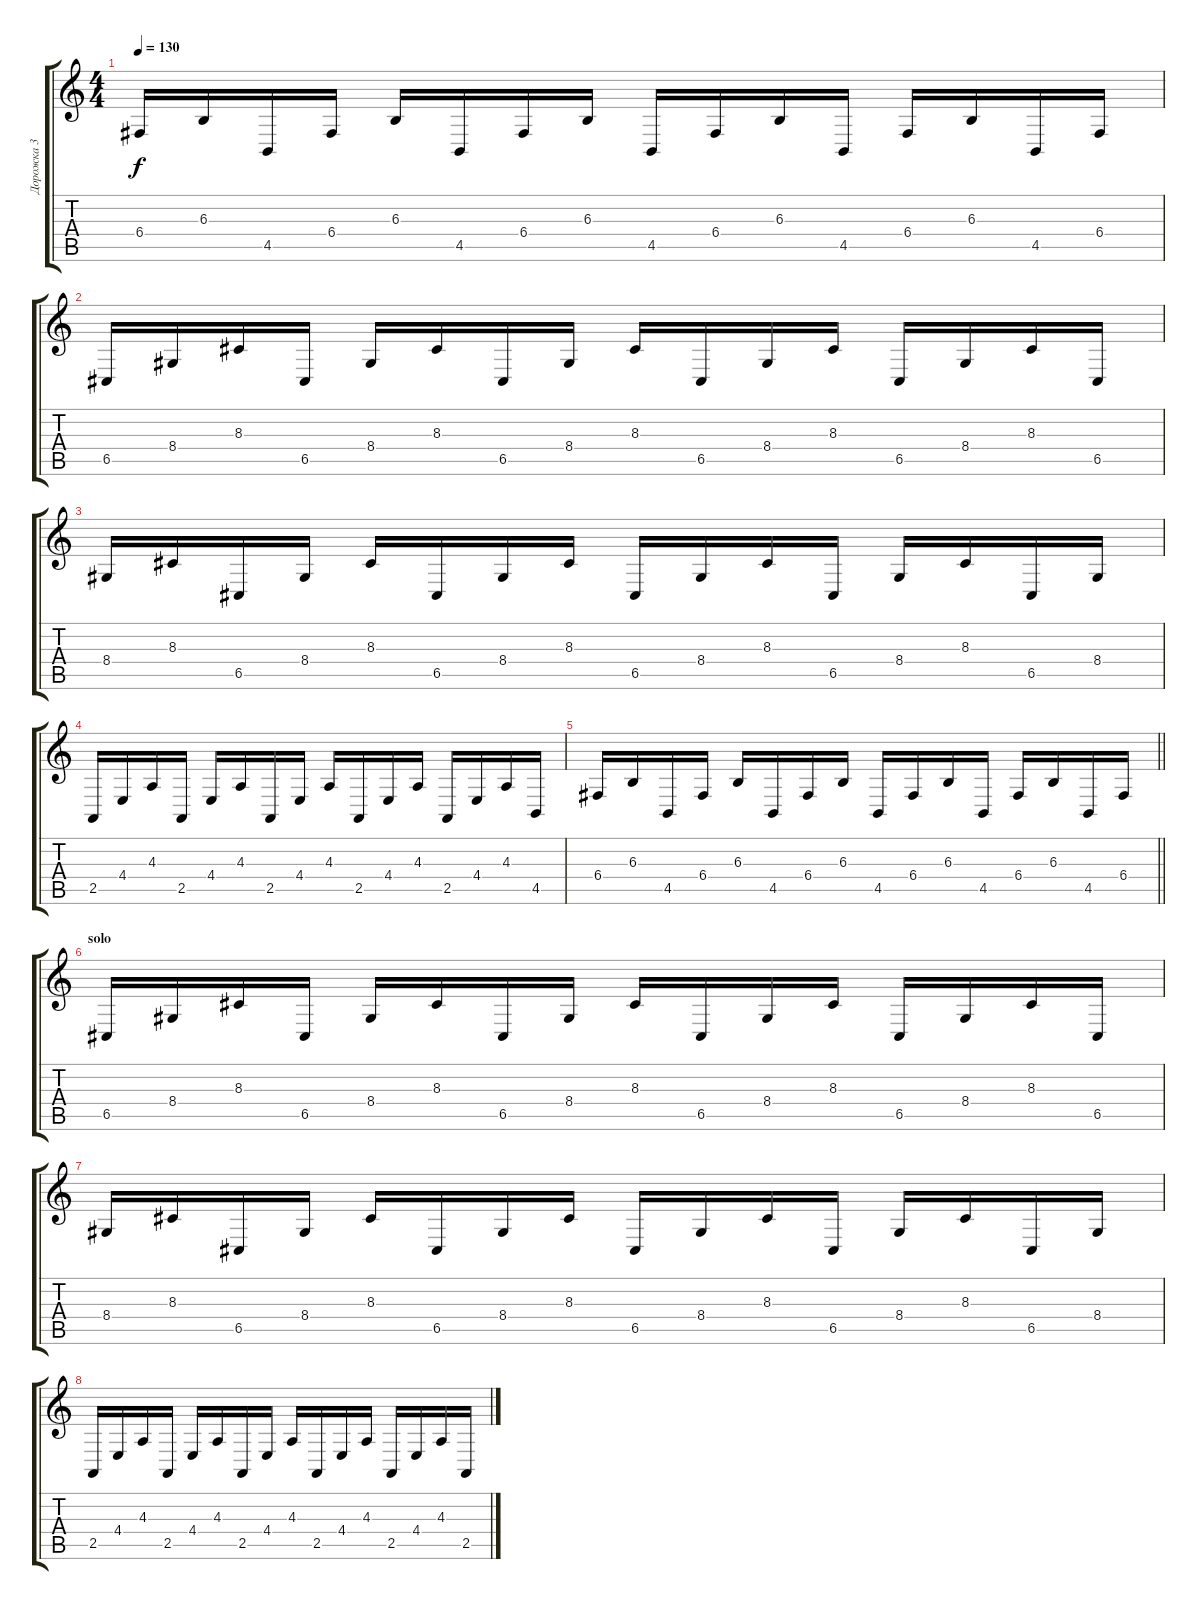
\track ("Дорожка 3" "Дорожка 3") {instrument lead2sawtooth}
\staff {score tabs}
\tuning (D4 A3 F3 C3 G2 C2) {hide}
\ts (4 4)
\tempo 130
\clef g2
\ks c
6.4.16{dy f} 6.3.16 4.5.16 6.4.16 6.3.16 4.5.16 6.4.16 6.3.16 4.5.16 6.4.16 6.3.16 4.5.16 6.4.16 6.3.16 4.5.16 6.4.16 |
6.5.16 8.4.16 8.3.16 6.5.16 8.4.16 8.3.16 6.5.16 8.4.16 8.3.16 6.5.16 8.4.16 8.3.16 6.5.16 8.4.16 8.3.16 6.5.16 |
8.4.16 8.3.16 6.5.16 8.4.16 8.3.16 6.5.16 8.4.16 8.3.16 6.5.16 8.4.16 8.3.16 6.5.16 8.4.16 8.3.16 6.5.16 8.4.16 |
2.5.16 4.4.16 4.3.16 2.5.16 4.4.16 4.3.16 2.5.16 4.4.16 4.3.16 2.5.16 4.4.16 4.3.16 2.5.16 4.4.16 4.3.16 4.5.16 |
\barLineRight lightlight
6.4.16 6.3.16 4.5.16 6.4.16 6.3.16 4.5.16 6.4.16 6.3.16 4.5.16 6.4.16 6.3.16 4.5.16 6.4.16 6.3.16 4.5.16 6.4.16 |
\section ("" "solo")
6.5.16{volume 7} 8.4.16 8.3.16 6.5.16 8.4.16 8.3.16 6.5.16 8.4.16 8.3.16 6.5.16 8.4.16 8.3.16 6.5.16 8.4.16 8.3.16 6.5.16 |
8.4.16 8.3.16 6.5.16 8.4.16 8.3.16 6.5.16 8.4.16 8.3.16 6.5.16 8.4.16 8.3.16 6.5.16 8.4.16 8.3.16 6.5.16 8.4.16 |
2.5.16 4.4.16 4.3.16 2.5.16 4.4.16 4.3.16 2.5.16 4.4.16 4.3.16 2.5.16 4.4.16 4.3.16 2.5.16 4.4.16 4.3.16 2.5.16
